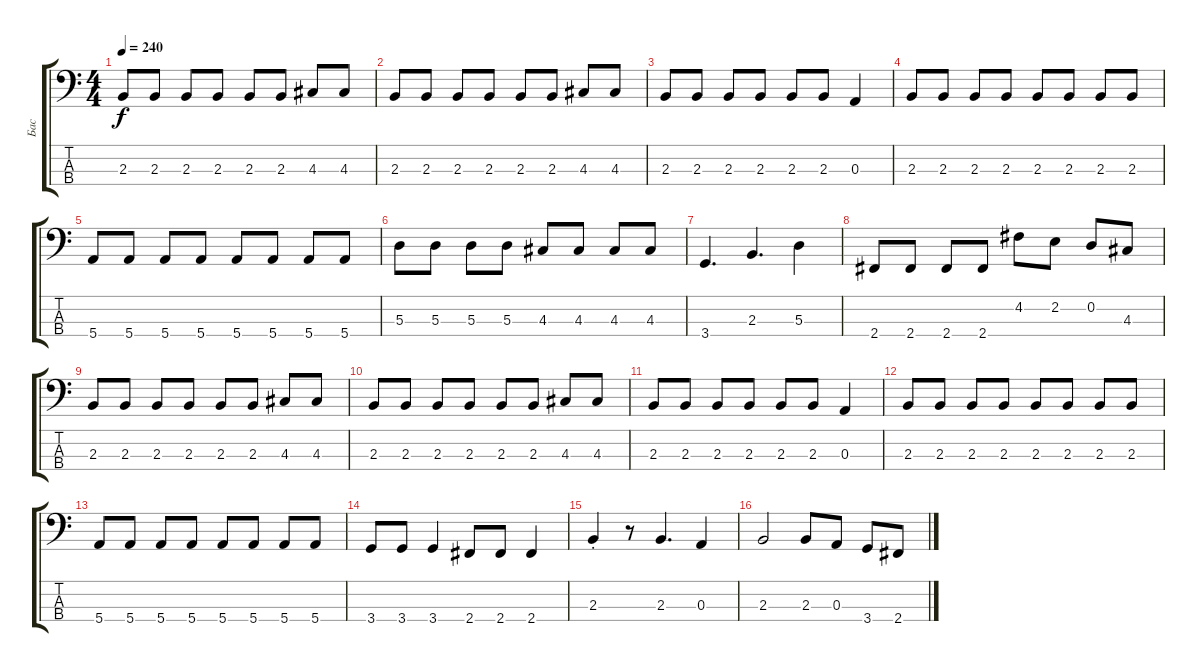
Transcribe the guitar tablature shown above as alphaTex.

\track ("Бас" "Бас") {instrument electricbassfinger}
\staff {score tabs}
\tuning (G2 D2 A1 E1) {hide}
\ts (4 4)
\tempo 240
\clef f4
\ks c
2.3.8{dy f} 2.3.8 2.3.8 2.3.8 2.3.8 2.3.8 4.3.8 4.3.8 |
2.3.8 2.3.8 2.3.8 2.3.8 2.3.8 2.3.8 4.3.8 4.3.8 |
2.3.8 2.3.8 2.3.8 2.3.8 2.3.8 2.3.8 0.3.4 |
2.3.8 2.3.8 2.3.8 2.3.8 2.3.8 2.3.8 2.3.8 2.3.8 |
5.4.8 5.4.8 5.4.8 5.4.8 5.4.8 5.4.8 5.4.8 5.4.8 |
5.3.8 5.3.8 5.3.8 5.3.8 4.3.8 4.3.8 4.3.8 4.3.8 |
3.4.4{d} 2.3.4{d} 5.3.4 |
2.4.8 2.4.8 2.4.8 2.4.8 4.2.8 2.2.8 0.2.8 4.3.8 |
2.3.8 2.3.8 2.3.8 2.3.8 2.3.8 2.3.8 4.3.8 4.3.8 |
2.3.8 2.3.8 2.3.8 2.3.8 2.3.8 2.3.8 4.3.8 4.3.8 |
2.3.8 2.3.8 2.3.8 2.3.8 2.3.8 2.3.8 0.3.4 |
2.3.8 2.3.8 2.3.8 2.3.8 2.3.8 2.3.8 2.3.8 2.3.8 |
5.4.8 5.4.8 5.4.8 5.4.8 5.4.8 5.4.8 5.4.8 5.4.8 |
3.4.8 3.4.8 3.4.4 2.4.8 2.4.8 2.4.4 |
2.3{st}.4 r.8 2.3.4{d} 0.3.4 |
2.3.2 2.3.8 0.3.8 3.4.8 2.4.8
